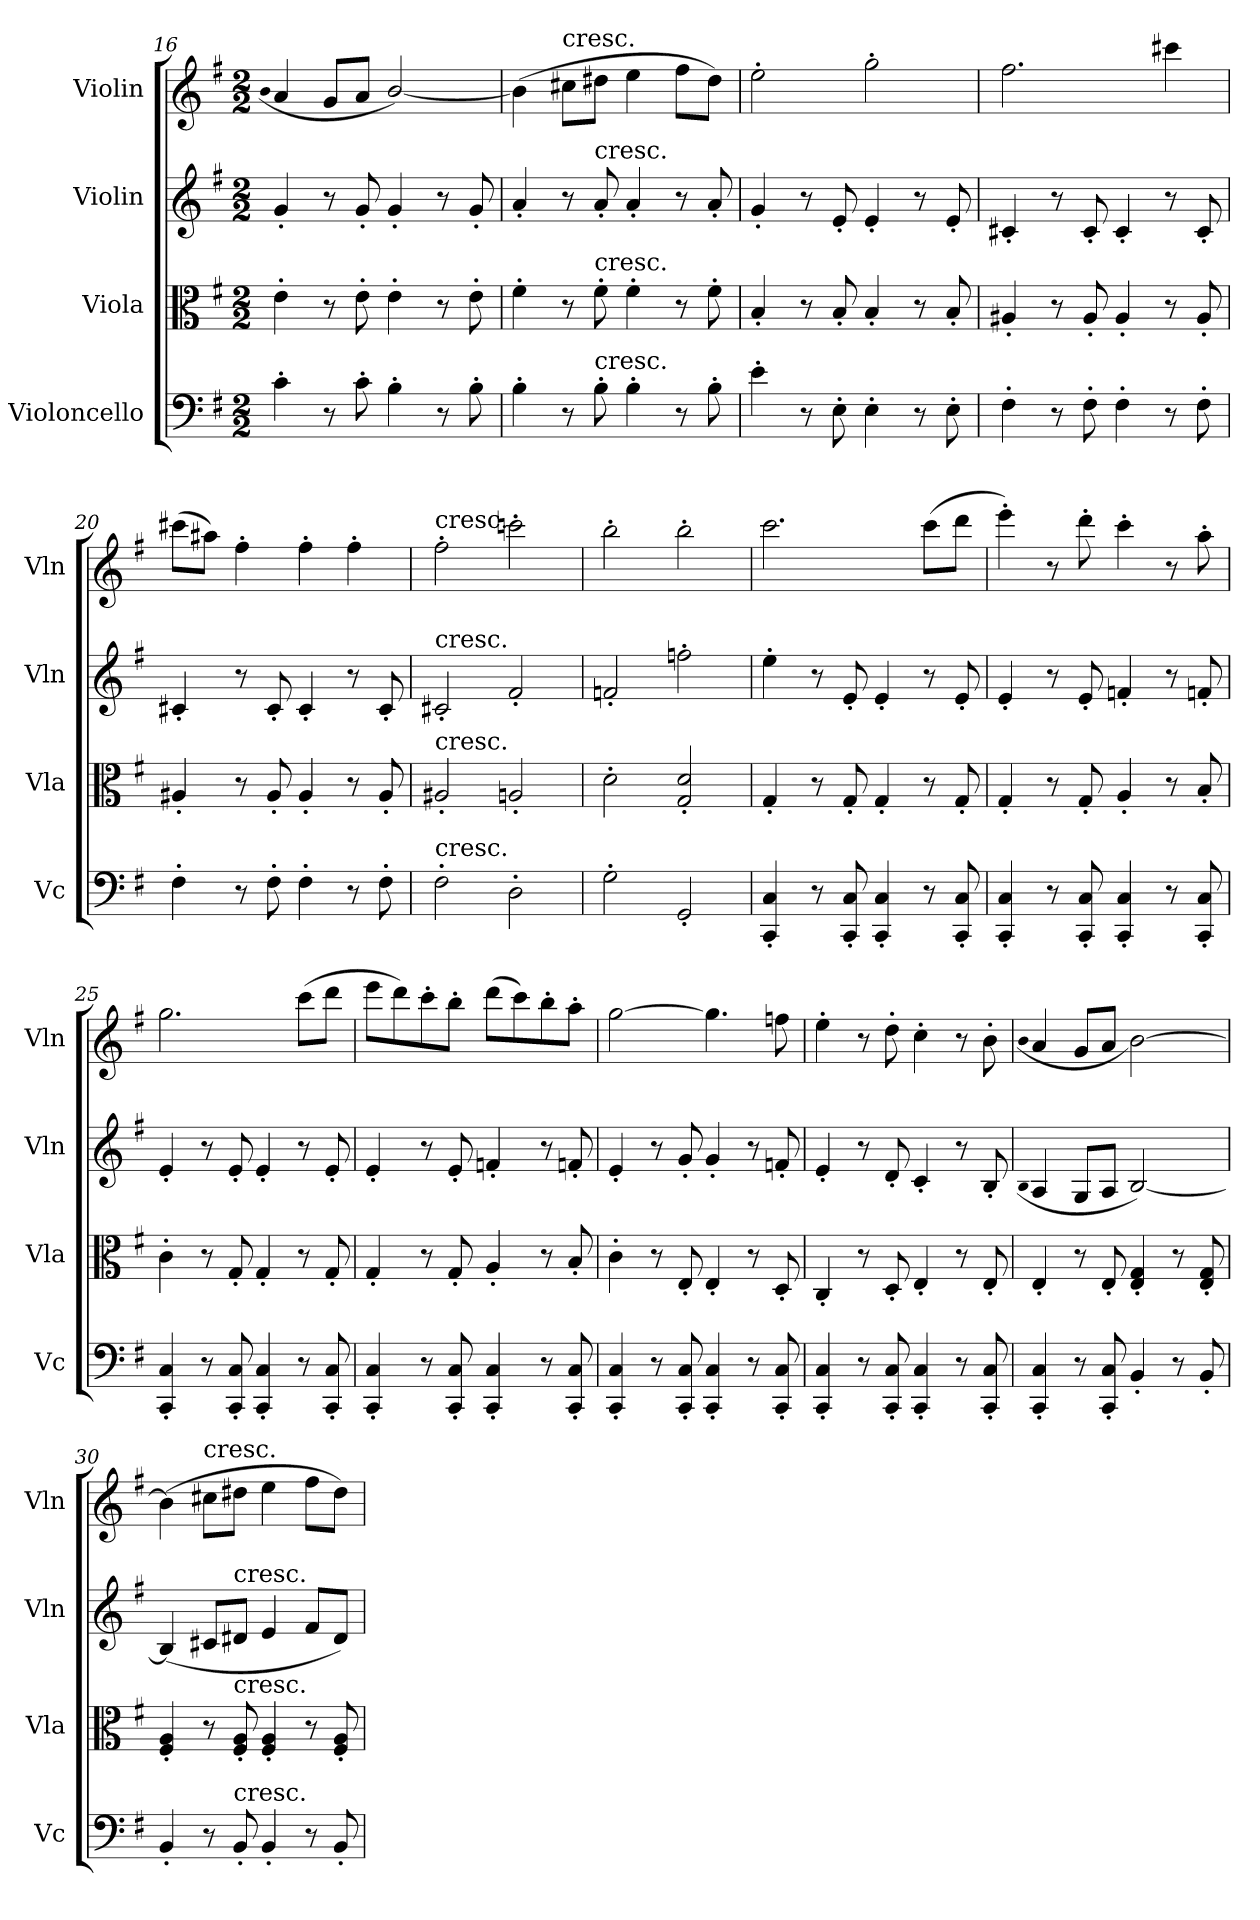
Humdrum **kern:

**kern	**kern	**kern	**kern
*part4	*part3	*part2	*part1
*staff4	*staff3	*staff2	*staff1
*I"Violoncello	*I"Viola	*I"Violin	*I"Violin
*I'Vc	*I'Vla	*I'Vln	*I'Vln
*clefF4	*clefC3	*clefG2	*clefG2
*k[f#]	*k[f#]	*k[f#]	*k[f#]
*e:	*e:	*e:	*e:
*M2/2	*M2/2	*M2/2	*M2/2
=16	=16	=16	=16
.	.	.	(qb
4c'\	4e'\	4g'/	4a/
8r	8r	8r	8g/L
8c'\	8e'\	8g'/	8a/J
4B'\	4e'\	4g'/	[2b/)
8r	8r	8r	.
8B'\	8e'\	8g'/	.
=17	=17	=17	=17
4B'\	4f#'\	4a'/	(4b\]
!	!	!	!LO:TX:t=cresc.
8r	8r	8r	8cc#X\L
!	!	!LO:TX:t=cresc.	!
!	!LO:TX:t=cresc.	!	!
!LO:TX:t=cresc.	!	!	!
8B'\	8f#'\	8a'/	8dd#X\J
4B'\	4f#'\	4a'/	4ee\
8r	8r	8r	8ff#\L
8B'\	8f#'\	8a'/	8dd#\J)
=18	=18	=18	=18
4e'\	4B'/	4g'/	2ee'\
8r	8r	8r	.
8E'\	8B'/	8e'/	.
4E'\	4B'/	4e'/	2gg'\
8r	8r	8r	.
8E'\	8B'/	8e'/	.
=19	=19	=19	=19
4F#'\	4A#X'/	4c#X'/	2.ff#\
8r	8r	8r	.
8F#'\	8A#'/	8c#'/	.
4F#'\	4A#'/	4c#'/	.
8r	8r	8r	4ccc#X\
8F#'\	8A#'/	8c#'/	.
=20	=20	=20	=20
4F#'\	4A#X'/	4c#X'/	(8ccc#X\L
.	.	.	8aa#X\J)
8r	8r	8r	4ff#'\
8F#'\	8A#'/	8c#'/	.
4F#'\	4A#'/	4c#'/	4ff#'\
8r	8r	8r	4ff#'\
8F#'\	8A#'/	8c#'/	.
=21	=21	=21	=21
!	!	!	!LO:TX:t=cresc.
!	!	!LO:TX:t=cresc.	!
!	!LO:TX:t=cresc.	!	!
!LO:TX:t=cresc.	!	!	!
2F#'\	2A#X'/	2c#X'/	2ff#'\
2D'\	2An'/	2f#'/	2cccn'\
=22	=22	=22	=22
2G'\	2d'\	2fn'/	2bb'\
2GG'/	2G'/ 2d'/	2ffn'\	2bb'\
=23	=23	=23	=23
4CC'/ 4C'/	4G'/	4ee'\	2.ccc\
8r	8r	8r	.
8CC'/ 8C'/	8G'/	8e'/	.
4CC'/ 4C'/	4G'/	4e'/	.
8r	8r	8r	(8ccc\L
8CC'/ 8C'/	8G'/	8e'/	8ddd\J
=24	=24	=24	=24
4CC'/ 4C'/	4G'/	4e'/	4eee'\)
8r	8r	8r	8r
8CC'/ 8C'/	8G'/	8e'/	8ddd'\
4CC'/ 4C'/	4A'/	4fn'/	4ccc'\
8r	8r	8r	8r
8CC'/ 8C'/	8B'/	8fn'/	8aa'\
=25	=25	=25	=25
4CC'/ 4C'/	4c'\	4e'/	2.gg\
8r	8r	8r	.
8CC'/ 8C'/	8G'/	8e'/	.
4CC'/ 4C'/	4G'/	4e'/	.
8r	8r	8r	(8ccc\L
8CC'/ 8C'/	8G'/	8e'/	8ddd\J
=26	=26	=26	=26
4CC'/ 4C'/	4G'/	4e'/	8eee\L
.	.	.	8ddd\)
8r	8r	8r	8ccc'\
8CC'/ 8C'/	8G'/	8e'/	8bb'\J
4CC'/ 4C'/	4A'/	4fn'/	(8ddd\L
.	.	.	8ccc\)
8r	8r	8r	8bb'\
8CC'/ 8C'/	8B'/	8fn'/	8aa'\J
=27	=27	=27	=27
4CC'/ 4C'/	4c'\	4e'/	[2gg\
8r	8r	8r	.
8CC'/ 8C'/	8E'/	8g'/	.
4CC'/ 4C'/	4E'/	4g'/	4.gg\]
8r	8r	8r	.
8CC'/ 8C'/	8D'/	8fn'/	8ffn\
=28	=28	=28	=28
4CC'/ 4C'/	4C'/	4e'/	4ee'\
8r	8r	8r	8r
8CC'/ 8C'/	8D'/	8d'/	8dd'\
4CC'/ 4C'/	4E'/	4c'/	4cc'\
8r	8r	8r	8r
8CC'/ 8C'/	8E'/	8B'/	8b'\
=29	=29	=29	=29
.	.	(qB	(qb
4CC'/ 4C'/	4E'/	4A/	4a/
8r	8r	8G/L	8g/L
8CC'/ 8C'/	8E'/	8A/J	8a/J
4BB'/	4E'/ 4G'/	[2B/)	[2b\)
8r	8r	.	.
8BB'/	8E'/ 8G'/	.	.
=30	=30	=30	=30
4BB'/	4F#'/ 4A'/	(4B/]	(4b\]
!	!	!	!LO:TX:t=cresc.
8r	8r	8c#X/L	8cc#X\L
!	!	!LO:TX:t=cresc.	!
!	!LO:TX:t=cresc.	!	!
!LO:TX:t=cresc.	!	!	!
8BB'/	8F#'/ 8A'/	8d#X/J	8dd#X\J
4BB'/	4F#'/ 4A'/	4e/	4ee\
8r	8r	8f#/L	8ff#\L
8BB'/	8F#'/ 8A'/	8d#/J)	8dd#\J)
=	=	=	=
*-	*-	*-	*-
